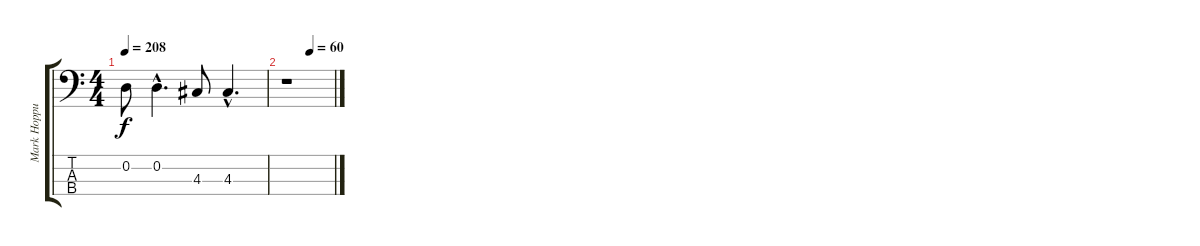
\track ("Mark Hoppus - Bass" "Mark Hoppu") {instrument electricbasspick}
\staff {score tabs}
\tuning (G2 D2 A1 E1) {hide}
\ts (4 4)
\tempo 208
\clef f4
\ks c
0.2.8{dy f} 0.2{hac}.4{d} 4.3.8 4.3{hac}.4{d} |
\tempo (60 0.5)
r.1
